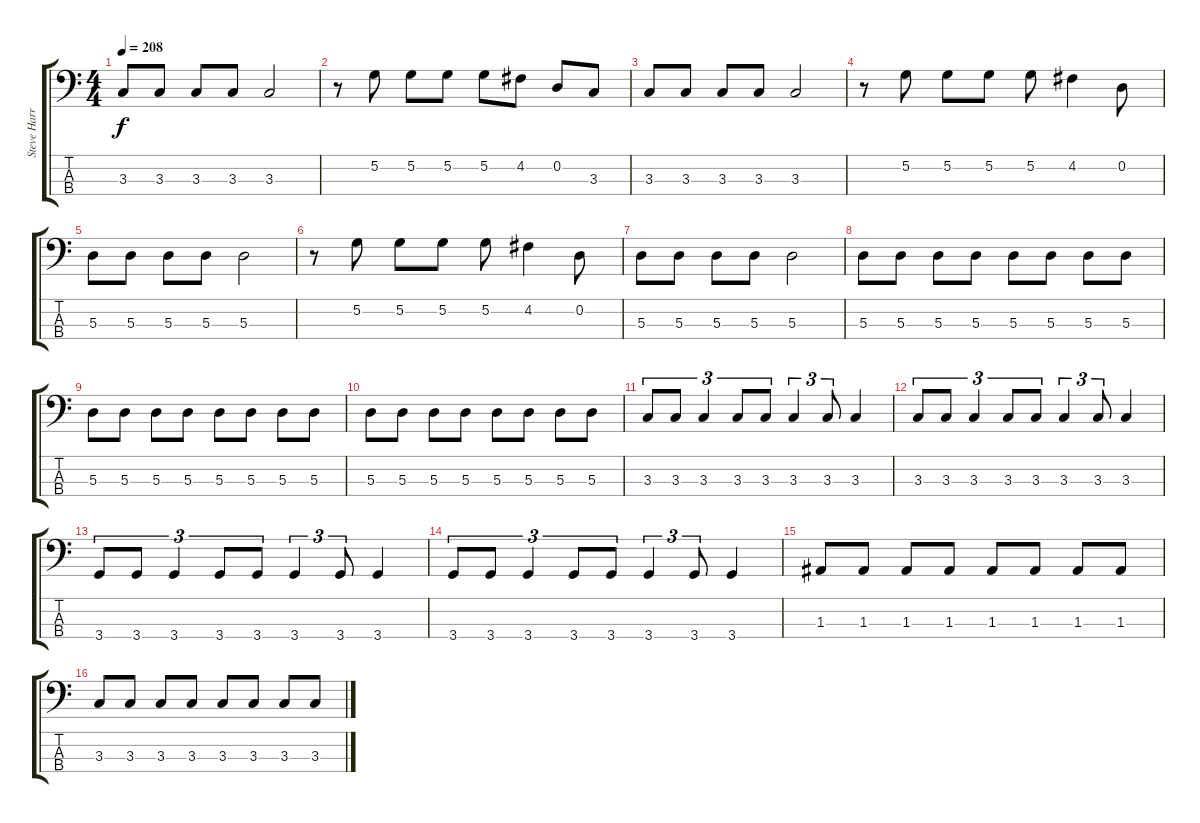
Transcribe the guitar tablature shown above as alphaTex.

\track ("Steve Harris" "Steve Harr") {instrument electricbasspick}
\staff {score tabs}
\tuning (G2 D2 A1 E1) {hide}
\ts (4 4)
\tempo 208
\clef f4
\ks c
3.3.8{dy f} 3.3.8 3.3.8 3.3.8 3.3.2 |
r.8 5.2.8 5.2.8 5.2.8 5.2.8 4.2.8 0.2.8 3.3.8 |
3.3.8 3.3.8 3.3.8 3.3.8 3.3.2 |
r.8 5.2.8 5.2.8 5.2.8 5.2.8 4.2.4 0.2.8 |
5.3.8 5.3.8 5.3.8 5.3.8 5.3.2 |
r.8 5.2.8 5.2.8 5.2.8 5.2.8 4.2.4 0.2.8 |
5.3.8 5.3.8 5.3.8 5.3.8 5.3.2 |
5.3.8 5.3.8 5.3.8 5.3.8 5.3.8 5.3.8 5.3.8 5.3.8 |
5.3.8 5.3.8 5.3.8 5.3.8 5.3.8 5.3.8 5.3.8 5.3.8 |
5.3.8 5.3.8 5.3.8 5.3.8 5.3.8 5.3.8 5.3.8 5.3.8 |
3.3.8{tu (3 2)} 3.3.8{tu (3 2)} 3.3.4{tu (3 2)} 3.3.8{tu (3 2)} 3.3.8{tu (3 2)} 3.3.4{tu (3 2)} 3.3.8{tu (3 2)} 3.3.4 |
3.3.8{tu (3 2)} 3.3.8{tu (3 2)} 3.3.4{tu (3 2)} 3.3.8{tu (3 2)} 3.3.8{tu (3 2)} 3.3.4{tu (3 2)} 3.3.8{tu (3 2)} 3.3.4 |
3.4.8{tu (3 2)} 3.4.8{tu (3 2)} 3.4.4{tu (3 2)} 3.4.8{tu (3 2)} 3.4.8{tu (3 2)} 3.4.4{tu (3 2)} 3.4.8{tu (3 2)} 3.4.4 |
3.4.8{tu (3 2)} 3.4.8{tu (3 2)} 3.4.4{tu (3 2)} 3.4.8{tu (3 2)} 3.4.8{tu (3 2)} 3.4.4{tu (3 2)} 3.4.8{tu (3 2)} 3.4.4 |
1.3.8 1.3.8 1.3.8 1.3.8 1.3.8 1.3.8 1.3.8 1.3.8 |
3.3.8 3.3.8 3.3.8 3.3.8 3.3.8 3.3.8 3.3.8 3.3.8
